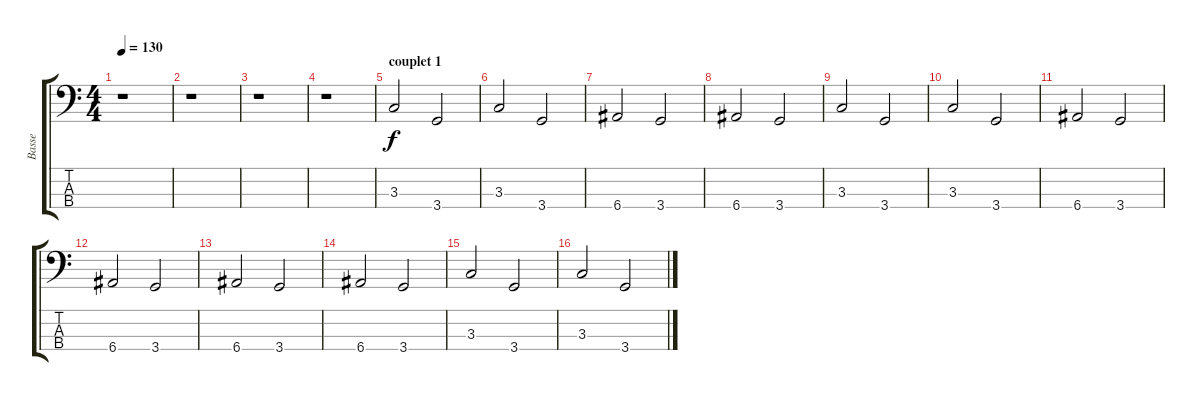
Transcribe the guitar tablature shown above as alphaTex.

\track ("Basse" "Basse") {instrument electricbassfinger}
\staff {score tabs}
\tuning (G2 D2 A1 E1) {hide}
\ts (4 4)
\tempo 130
\clef f4
\ks c
r.1{dy f instrument electricbassfinger} |
r.1 |
r.1 |
r.1 |
\section ("" "couplet 1")
3.3.2 3.4.2 |
3.3.2 3.4.2 |
6.4.2 3.4.2 |
6.4.2 3.4.2 |
3.3.2 3.4.2 |
3.3.2 3.4.2 |
6.4.2 3.4.2 |
6.4.2 3.4.2 |
6.4.2 3.4.2 |
6.4.2 3.4.2 |
3.3.2 3.4.2 |
3.3.2 3.4.2
